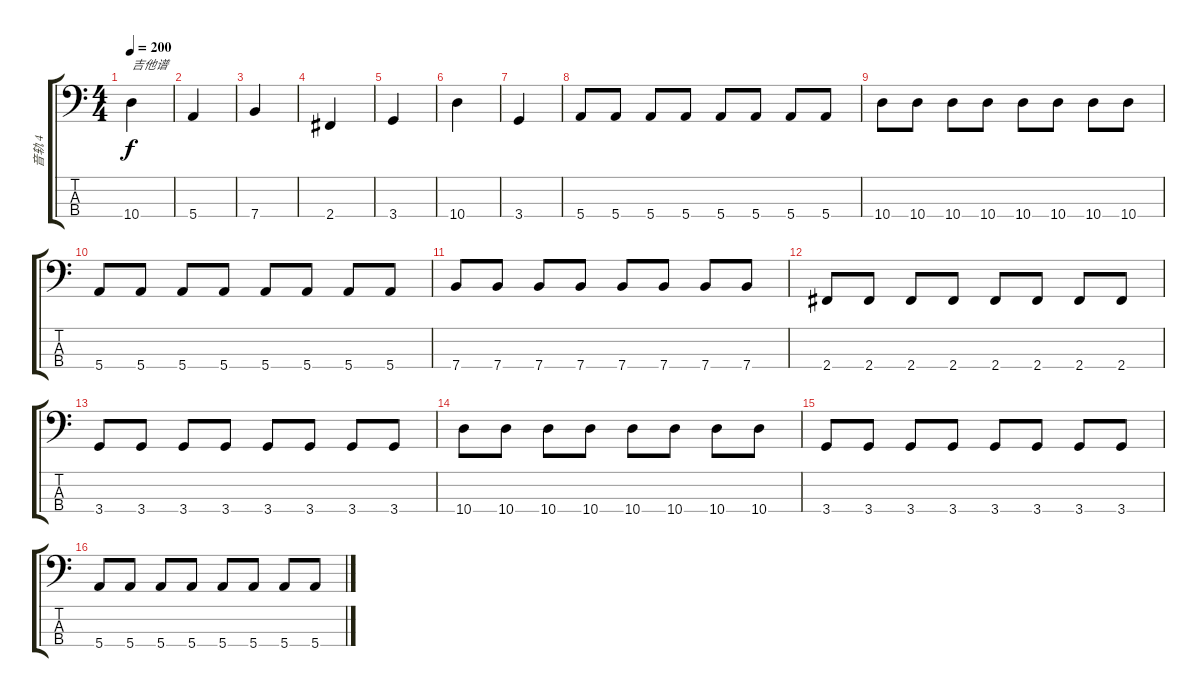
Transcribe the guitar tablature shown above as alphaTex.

\track ("音轨 4" "音轨 4") {instrument synthbass2}
\staff {score tabs}
\tuning (G2 D2 A1 E1) {hide}
\ts (4 4)
\tempo 200
\clef f4
\ks c
10.4.4{txt "吉他谱" dy f} |
5.4.4 |
7.4.4 |
2.4.4 |
3.4.4 |
10.4.4 |
3.4.4 |
5.4.8 5.4.8 5.4.8 5.4.8 5.4.8 5.4.8 5.4.8 5.4.8 |
10.4.8 10.4.8 10.4.8 10.4.8 10.4.8 10.4.8 10.4.8 10.4.8 |
5.4.8 5.4.8 5.4.8 5.4.8 5.4.8 5.4.8 5.4.8 5.4.8 |
7.4.8 7.4.8 7.4.8 7.4.8 7.4.8 7.4.8 7.4.8 7.4.8 |
2.4.8 2.4.8 2.4.8 2.4.8 2.4.8 2.4.8 2.4.8 2.4.8 |
3.4.8 3.4.8 3.4.8 3.4.8 3.4.8 3.4.8 3.4.8 3.4.8 |
10.4.8 10.4.8 10.4.8 10.4.8 10.4.8 10.4.8 10.4.8 10.4.8 |
3.4.8 3.4.8 3.4.8 3.4.8 3.4.8 3.4.8 3.4.8 3.4.8 |
5.4.8 5.4.8 5.4.8 5.4.8 5.4.8 5.4.8 5.4.8 5.4.8
